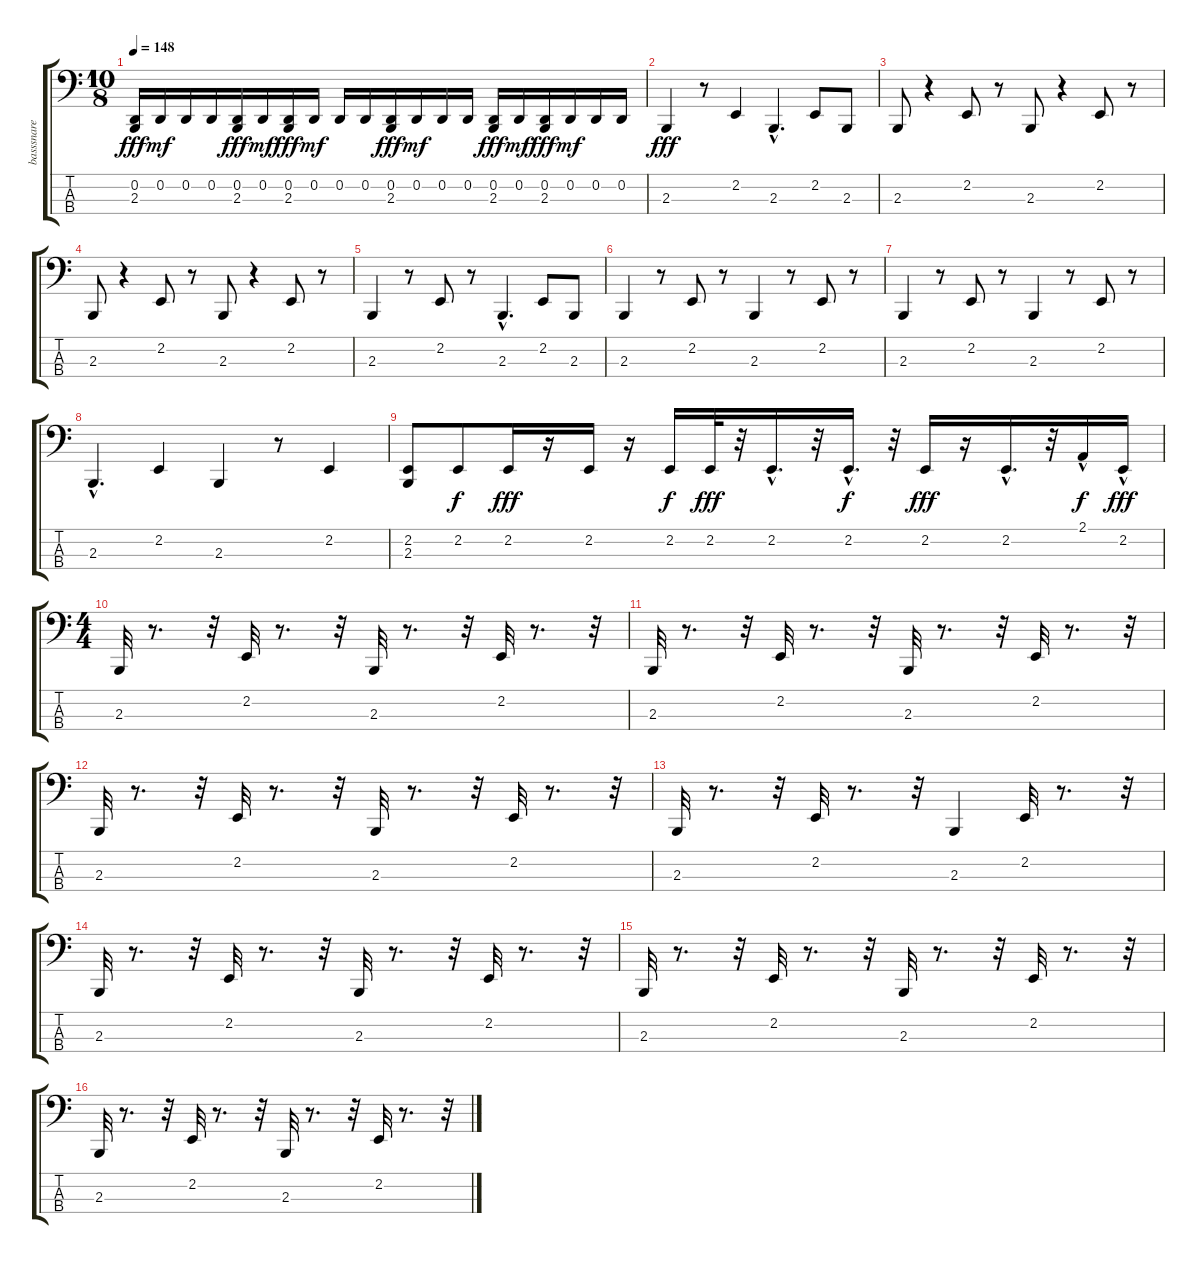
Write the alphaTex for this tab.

\track ("basssnare" "basssnare") {instrument acousticgrandpiano}
\staff {score tabs}
\tuning (G2 D2 A1 E1) {hide}
\ts (10 8)
\tempo 148
\clef f4
\ks c
(0.2 2.3).16{dy fff} 0.2.16{dy mf} 0.2.16 0.2.16 (0.2 2.3).16{dy fff} 0.2.16{dy mf} (0.2 2.3).16{dy fff} 0.2.16{dy mf} 0.2.16 0.2.16 (0.2 2.3).16{dy fff} 0.2.16{dy mf} 0.2.16 0.2.16 (0.2 2.3).16{dy fff} 0.2.16{dy mf} (0.2 2.3).16{dy fff} 0.2.16{dy mf} 0.2.16 0.2.16 |
2.3.4{dy fff} r.8 2.2.4 2.3{hac}.4{d} 2.2.8 2.3.8 |
2.3.8 r.4 2.2.8 r.8 2.3.8 r.4 2.2.8 r.8 |
2.3.8 r.4 2.2.8 r.8 2.3.8 r.4 2.2.8 r.8 |
2.3.4 r.8 2.2.8 r.8 2.3{hac}.4{d} 2.2.8 2.3.8 |
2.3.4 r.8 2.2.8 r.8 2.3.4 r.8 2.2.8 r.8 |
2.3.4 r.8 2.2.8 r.8 2.3.4 r.8 2.2.8 r.8 |
2.3{hac}.4{d} 2.2.4 2.3.4 r.8 2.2.4 |
(2.2 2.3).8 2.2.8{dy f} 2.2.16{dy fff} r.16 2.2.16 r.16 2.2.16{dy f} 2.2.32{dy fff} r.32 2.2{hac}.16{d} r.32 2.2{hac}.16{d dy f} r.32 2.2.16{dy fff} r.16 2.2{hac}.16{d} r.32 2.1{hac}.16{dy f} 2.2{hac}.16{dy fff} |
\ts (4 4)
2.3.32 r.8{d} r.32 2.2.32 r.8{d} r.32 2.3.32 r.8{d} r.32 2.2.32 r.8{d} r.32 |
2.3.32 r.8{d} r.32 2.2.32 r.8{d} r.32 2.3.32 r.8{d} r.32 2.2.32 r.8{d} r.32 |
2.3.32 r.8{d} r.32 2.2.32 r.8{d} r.32 2.3.32 r.8{d} r.32 2.2.32 r.8{d} r.32 |
2.3.32 r.8{d} r.32 2.2.32 r.8{d} r.32 2.3.4 2.2.32 r.8{d} r.32 |
2.3.32 r.8{d} r.32 2.2.32 r.8{d} r.32 2.3.32 r.8{d} r.32 2.2.32 r.8{d} r.32 |
2.3.32 r.8{d} r.32 2.2.32 r.8{d} r.32 2.3.32 r.8{d} r.32 2.2.32 r.8{d} r.32 |
2.3.32 r.8{d} r.32 2.2.32 r.8{d} r.32 2.3.32 r.8{d} r.32 2.2.32 r.8{d} r.32
